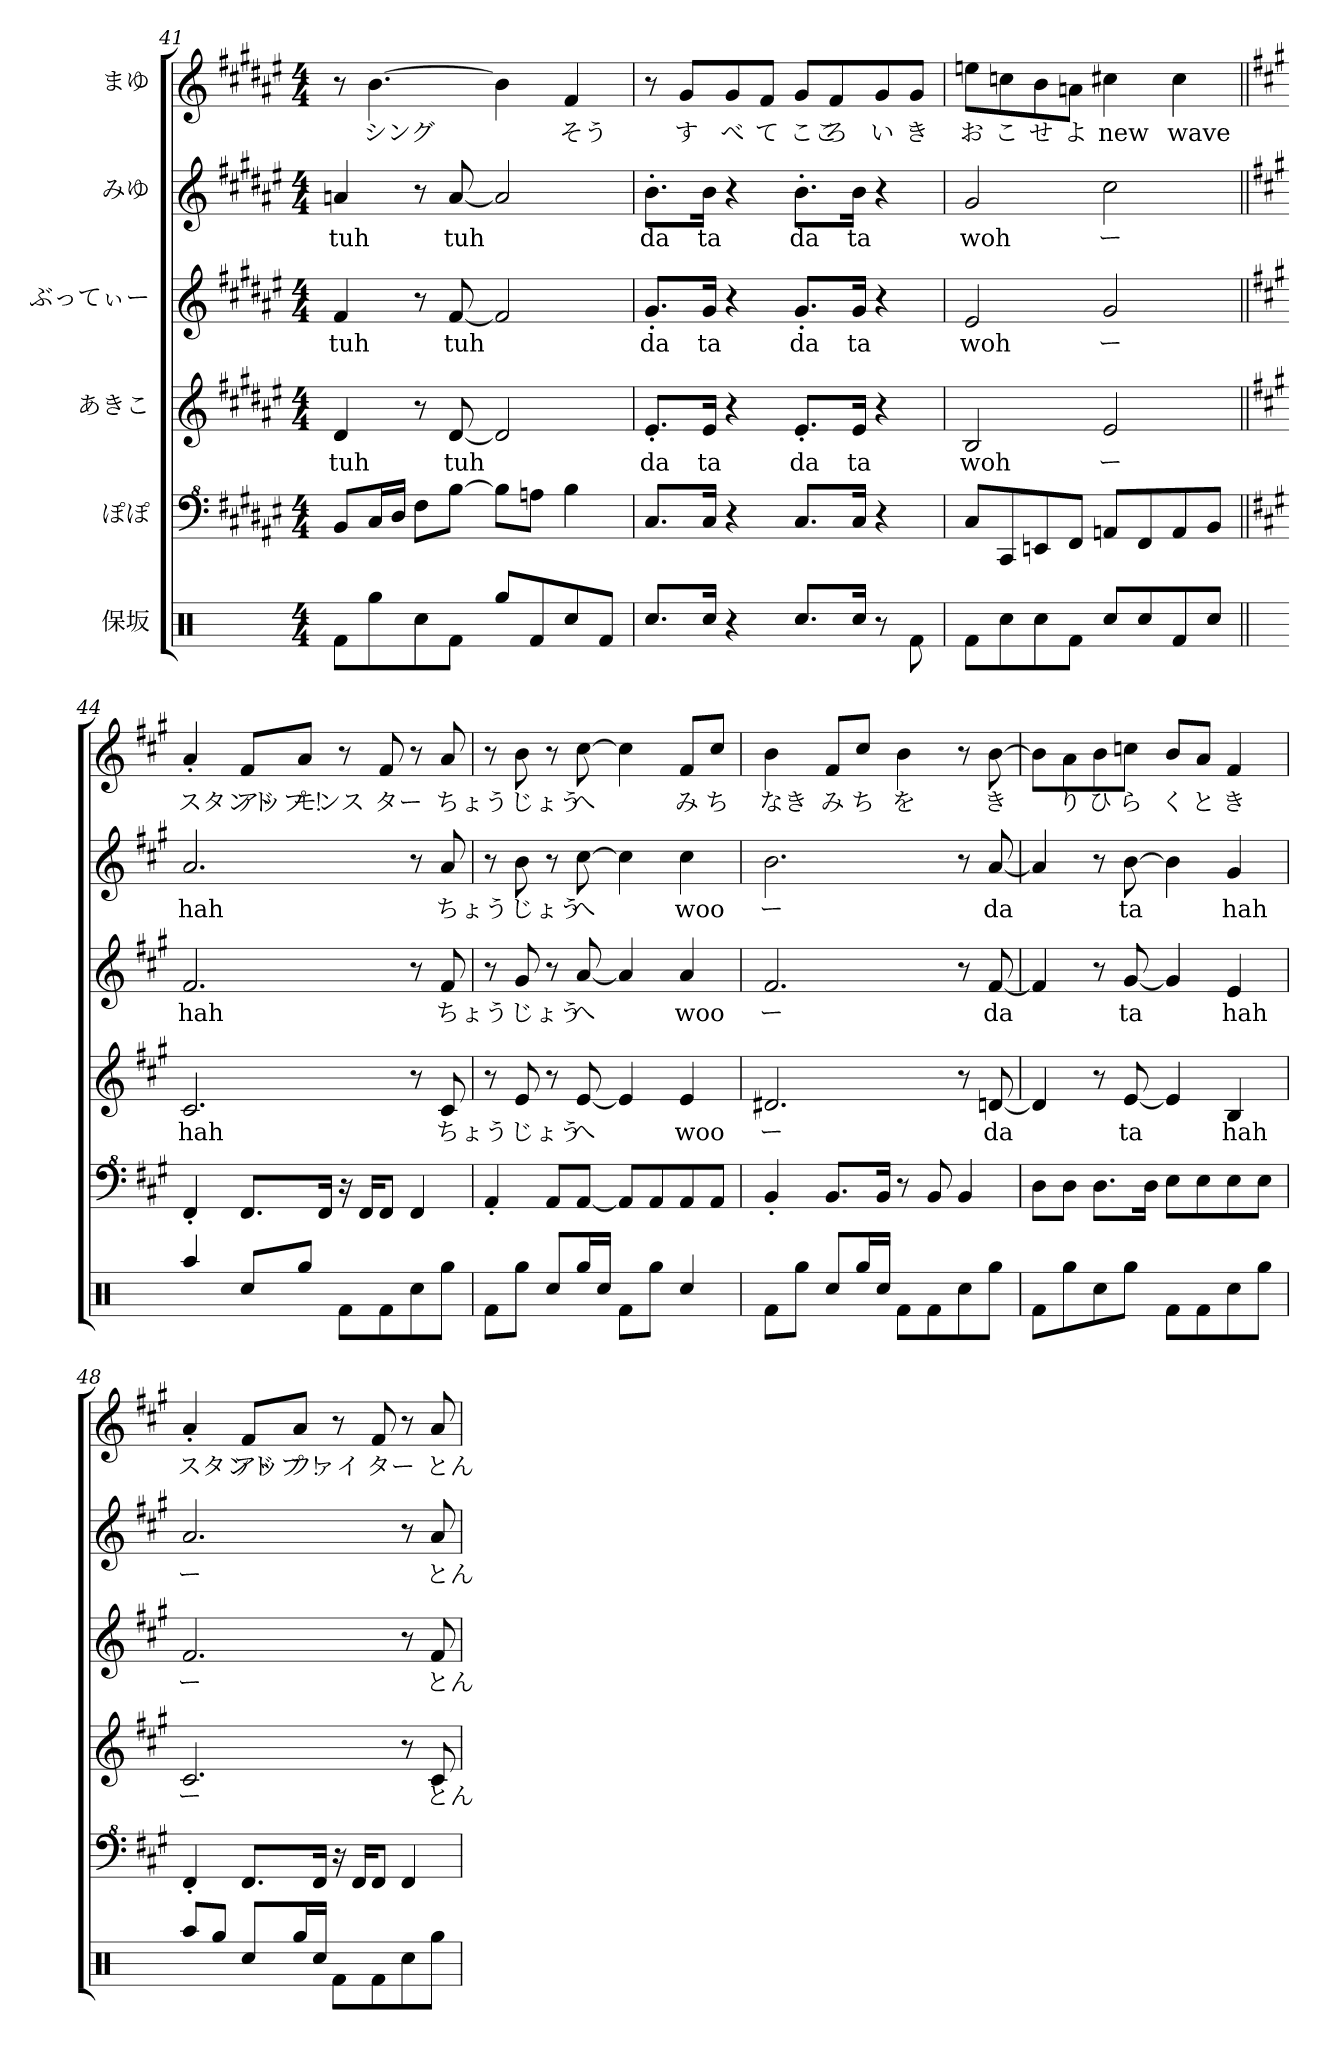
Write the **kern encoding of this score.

**kern	**kern	**kern	**text	**kern	**text	**kern	**text	**kern	**text
*part6	*part5	*part4	*part4	*part3	*part3	*part2	*part2	*part1	*part1
*staff6	*staff5	*staff4	*staff4	*staff3	*staff3	*staff2	*staff2	*staff1	*staff1
*I"保坂	*I"ぽぽ	*I"あきこ	*	*I"ぶってぃー	*	*I"みゆ	*	*I"まゆ	*
*clefX	*clefF^4	*clefG2	*	*clefG2	*	*clefG2	*	*clefG2	*
*k[]	*k[f#c#g#d#a#e#]	*k[f#c#g#d#a#e#]	*	*k[f#c#g#d#a#e#]	*	*k[f#c#g#d#a#e#]	*	*k[f#c#g#d#a#e#]	*
*M4/4	*M4/4	*M4/4	*	*M4/4	*	*M4/4	*	*M4/4	*
=41	=41	=41	=41	=41	=41	=41	=41	=41	=41
8Rf\L	8BL	4d#	tuh	4f#	tuh	4an	tuh	8r	.
8Rgg\	16c#L	.	.	.	.	.	.	[4.b	シング
.	16d#JJ	.	.	.	.	.	.	.	.
8Rcc\	8f#L	8r	.	8r	.	8r	.	.	.
8Rf\J	[8bJ	[8d#	tuh	[8f#	tuh	[8a	tuh	.	.
8Rgg/L	8bL]	2d#]	.	2f#]	.	2a]	.	4b]	.
8Rf/	8anJ	.	.	.	.	.	.	.	.
8Rcc/	4b	.	.	.	.	.	.	4f#	そう
8Rf/J	.	.	.	.	.	.	.	.	.
=42	=42	=42	=42	=42	=42	=42	=42	=42	=42
8.Rcc/L	8.c#L	8.e#'L	da	8.g#'L	da	8.b'L	da	8r	.
.	.	.	.	.	.	.	.	8g#L	す
16Rcc/Jk	16c#Jk	16e#Jk	ta	16g#Jk	ta	16bJk	ta	.	.
4r	4r	4r	.	4r	.	4r	.	8g#	べ
.	.	.	.	.	.	.	.	8f#J	て
8.Rcc/L	8.c#L	8.e#'L	da	8.g#'L	da	8.b'L	da	8g#L	ここ
.	.	.	.	.	.	.	.	8f#	ろ
16Rcc/Jk	16c#Jk	16e#Jk	ta	16g#Jk	ta	16bJk	ta	.	.
8r	4r	4r	.	4r	.	4r	.	8g#	い
8Rf\	.	.	.	.	.	.	.	8g#J	き
=43	=43	=43	=43	=43	=43	=43	=43	=43	=43
8Rf\L	8c#L	2B	woh	2e#	woh	2g#	woh	8eenL	お
8Rcc\	8C#	.	.	.	.	.	.	8ccn	こ
8Rcc\	8En	.	.	.	.	.	.	8b	せ
8Rf\J	8F#J	.	.	.	.	.	.	8anJ	よ
8Rcc/L	8AnL	2e#	ー	2g#	ー	2cc#	ー	4cc#X	new
8Rcc/	8F#	.	.	.	.	.	.	.	.
8Rf/	8A	.	.	.	.	.	.	4cc#	wave
8Rcc/J	8BJ	.	.	.	.	.	.	.	.
=44||	=44||	=44||	=44||	=44||	=44||	=44||	=44||	=44||	=44||
*	*k[f#c#g#]	*k[f#c#g#]	*	*k[f#c#g#]	*	*k[f#c#g#]	*	*k[f#c#g#]	*
4Raa/	4F#'	2.c#	hah	2.f#	hah	2.a	hah	4a'	スタンド
8Rcc/L	8.F#L	.	.	.	.	.	.	8f#L	アップ！
8Rgg/J	.	.	.	.	.	.	.	8aJ	モンス
.	16F#Jk	.	.	.	.	.	.	.	.
8Rf\L	16r	.	.	.	.	.	.	8r	.
.	16F#KL	.	.	.	.	.	.	.	.
8Rf\	8F#J	.	.	.	.	.	.	8f#	ター
8Rcc\	4F#	8r	.	8r	.	8r	.	8r	.
8Rgg\J	.	8c#	ちょう	8f#	ちょう	8a	ちょう	8a	ちょう
=45	=45	=45	=45	=45	=45	=45	=45	=45	=45
8Rf\L	4A'	8r	.	8r	.	8r	.	8r	.
8Rgg\J	.	8e	じょう	8g#	じょう	8b	じょう	8b	じょう
8Rcc/L	8AL	8r	.	8r	.	8r	.	8r	.
16Rgg/L	[8AJ	[8e	へ	[8a	へ	[8cc#	へ	[8cc#	へ
16Rcc/JJ	.	.	.	.	.	.	.	.	.
8Rf\L	8AL]	4e]	.	4a]	.	4cc#]	.	4cc#]	.
8Rgg\J	8A	.	.	.	.	.	.	.	.
4Rcc/	8A	4e	woo	4a	woo	4cc#	woo	8f#L	み
.	8AJ	.	.	.	.	.	.	8cc#J	ち
=46	=46	=46	=46	=46	=46	=46	=46	=46	=46
8Rf\L	4B'	2.d#X	ー	2.f#	ー	2.b	ー	4b	なき
8Rgg\J	.	.	.	.	.	.	.	.	.
8Rcc/L	8.BL	.	.	.	.	.	.	8f#L	み
16Rgg/L	.	.	.	.	.	.	.	8cc#J	ち
16Rcc/JJ	16BJk	.	.	.	.	.	.	.	.
8Rf\L	8r	.	.	.	.	.	.	4b	を
8Rf\	8B	.	.	.	.	.	.	.	.
8Rcc\	4B	8r	.	8r	.	8r	.	8r	.
8Rgg\J	.	[8dn	da	[8f#	da	[8a	da	[8b	き
=47	=47	=47	=47	=47	=47	=47	=47	=47	=47
8Rf\L	8dL	4d]	.	4f#]	.	4a]	.	8bL]	.
8Rgg\	8dJ	.	.	.	.	.	.	8a	り
8Rcc\	8.dL	8r	.	8r	.	8r	.	8b	ひ
8Rgg\J	.	[8e	ta	[8g#	ta	[8b	ta	8ccnJ	ら
.	16dJk	.	.	.	.	.	.	.	.
8Rf\L	8eL	4e]	.	4g#]	.	4b]	.	8bL	く
8Rf\	8e	.	.	.	.	.	.	8aJ	と
8Rcc\	8e	4B	hah	4e	hah	4g#	hah	4f#	き
8Rgg\J	8eJ	.	.	.	.	.	.	.	.
=48	=48	=48	=48	=48	=48	=48	=48	=48	=48
8Raa/L	4F#'	2.c#	ー	2.f#	ー	2.a	ー	4a'	スタンド
8Rgg/J	.	.	.	.	.	.	.	.	.
8Rcc/L	8.F#L	.	.	.	.	.	.	8f#L	アップ！
16Rgg/L	.	.	.	.	.	.	.	8aJ	ファイ
16Rcc/JJ	16F#Jk	.	.	.	.	.	.	.	.
8Rf\L	16r	.	.	.	.	.	.	8r	.
.	16F#KL	.	.	.	.	.	.	.	.
8Rf\	8F#J	.	.	.	.	.	.	8f#	ター
8Rcc\	4F#	8r	.	8r	.	8r	.	8r	.
8Rgg\J	.	8c#	とん	8f#	とん	8a	とん	8a	とん
=	=	=	=	=	=	=	=	=	=
*-	*-	*-	*-	*-	*-	*-	*-	*-	*-
